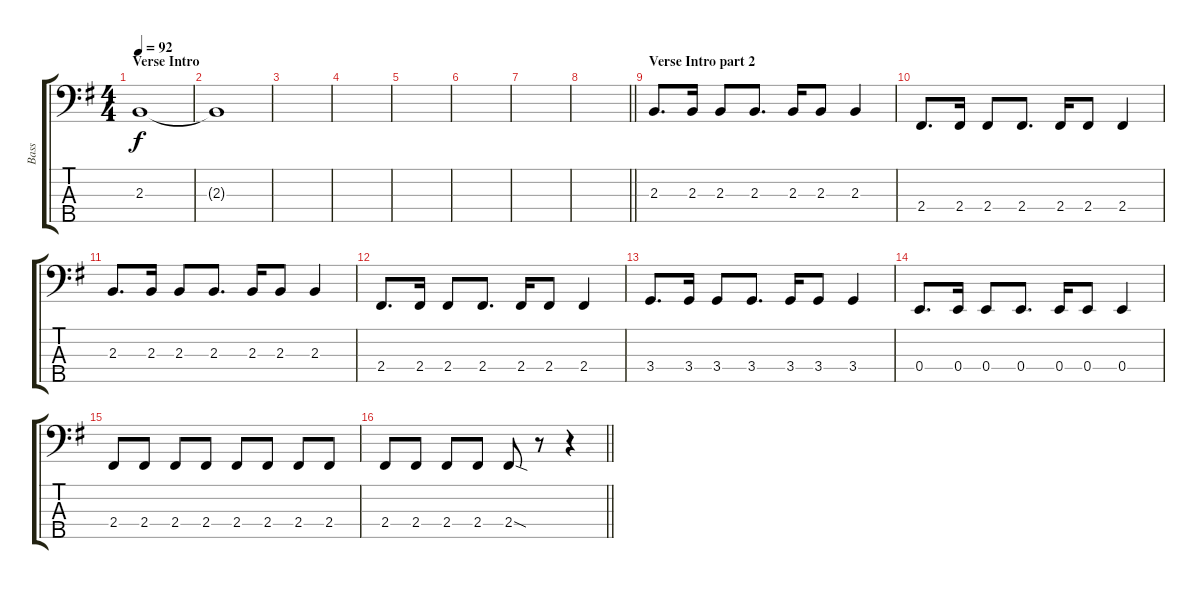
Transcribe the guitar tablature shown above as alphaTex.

\track ("Bass" "Bass") {instrument electricbassfinger}
\staff {score tabs}
\tuning (G2 D2 A1 E1 B0) {hide}
\ts (4 4)
\section ("" "Verse Intro")
\tempo 92
\clef f4
\ks eminor
2.3.1{dy f} |
2.3{t}.1 |
|
|
|
|
|
\barLineRight lightlight
|
\section ("" "Verse Intro part 2")
2.3.8{d} 2.3.16 2.3.8 2.3.8{d} 2.3.16 2.3.8 2.3.4 |
2.4.8{d} 2.4.16 2.4.8 2.4.8{d} 2.4.16 2.4.8 2.4.4 |
2.3.8{d} 2.3.16 2.3.8 2.3.8{d} 2.3.16 2.3.8 2.3.4 |
2.4.8{d} 2.4.16 2.4.8 2.4.8{d} 2.4.16 2.4.8 2.4.4 |
3.4.8{d} 3.4.16 3.4.8 3.4.8{d} 3.4.16 3.4.8 3.4.4 |
0.4.8{d} 0.4.16 0.4.8 0.4.8{d} 0.4.16 0.4.8 0.4.4 |
2.4.8 2.4.8 2.4.8 2.4.8 2.4.8 2.4.8 2.4.8 2.4.8 |
\barLineRight lightlight
2.4.8 2.4.8 2.4.8 2.4.8 2.4{sod}.8 r.8 r.4
